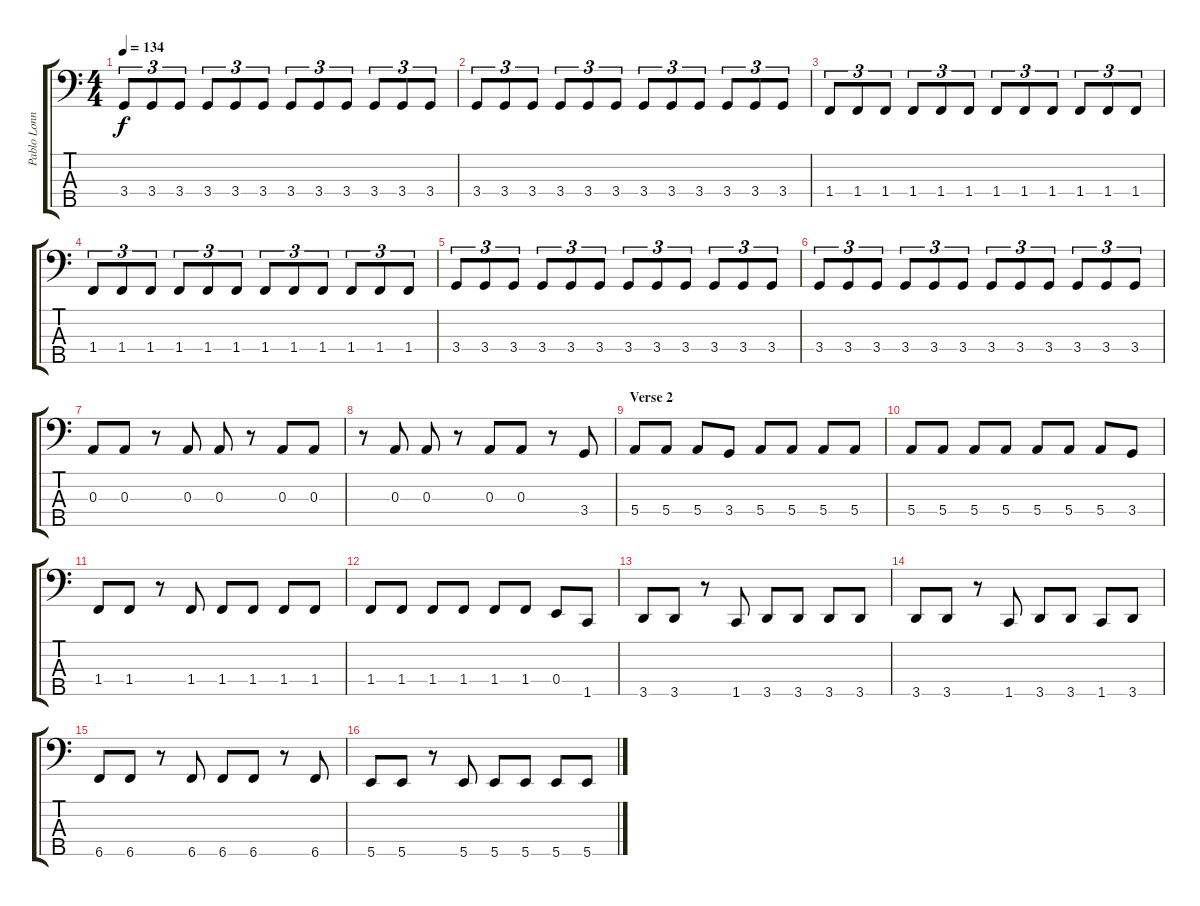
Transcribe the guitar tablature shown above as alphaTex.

\track ("Pablo Lonngi" "Pablo Lonn") {instrument electricbassfinger}
\staff {score tabs}
\tuning (G2 D2 A1 E1 B0) {hide}
\ts (4 4)
\tempo 134
\clef f4
\ks c
3.4.8{tu (3 2) dy f} 3.4.8{tu (3 2)} 3.4.8{tu (3 2)} 3.4.8{tu (3 2)} 3.4.8{tu (3 2)} 3.4.8{tu (3 2)} 3.4.8{tu (3 2)} 3.4.8{tu (3 2)} 3.4.8{tu (3 2)} 3.4.8{tu (3 2)} 3.4.8{tu (3 2)} 3.4.8{tu (3 2)} |
3.4.8{tu (3 2)} 3.4.8{tu (3 2)} 3.4.8{tu (3 2)} 3.4.8{tu (3 2)} 3.4.8{tu (3 2)} 3.4.8{tu (3 2)} 3.4.8{tu (3 2)} 3.4.8{tu (3 2)} 3.4.8{tu (3 2)} 3.4.8{tu (3 2)} 3.4.8{tu (3 2)} 3.4.8{tu (3 2)} |
1.4.8{tu (3 2)} 1.4.8{tu (3 2)} 1.4.8{tu (3 2)} 1.4.8{tu (3 2)} 1.4.8{tu (3 2)} 1.4.8{tu (3 2)} 1.4.8{tu (3 2)} 1.4.8{tu (3 2)} 1.4.8{tu (3 2)} 1.4.8{tu (3 2)} 1.4.8{tu (3 2)} 1.4.8{tu (3 2)} |
1.4.8{tu (3 2)} 1.4.8{tu (3 2)} 1.4.8{tu (3 2)} 1.4.8{tu (3 2)} 1.4.8{tu (3 2)} 1.4.8{tu (3 2)} 1.4.8{tu (3 2)} 1.4.8{tu (3 2)} 1.4.8{tu (3 2)} 1.4.8{tu (3 2)} 1.4.8{tu (3 2)} 1.4.8{tu (3 2)} |
3.4.8{tu (3 2)} 3.4.8{tu (3 2)} 3.4.8{tu (3 2)} 3.4.8{tu (3 2)} 3.4.8{tu (3 2)} 3.4.8{tu (3 2)} 3.4.8{tu (3 2)} 3.4.8{tu (3 2)} 3.4.8{tu (3 2)} 3.4.8{tu (3 2)} 3.4.8{tu (3 2)} 3.4.8{tu (3 2)} |
3.4.8{tu (3 2)} 3.4.8{tu (3 2)} 3.4.8{tu (3 2)} 3.4.8{tu (3 2)} 3.4.8{tu (3 2)} 3.4.8{tu (3 2)} 3.4.8{tu (3 2)} 3.4.8{tu (3 2)} 3.4.8{tu (3 2)} 3.4.8{tu (3 2)} 3.4.8{tu (3 2)} 3.4.8{tu (3 2)} |
0.3.8 0.3.8 r.8 0.3.8 0.3.8 r.8 0.3.8 0.3.8 |
r.8 0.3.8 0.3.8 r.8 0.3.8 0.3.8 r.8 3.4.8 |
\section ("" "Verse 2")
5.4.8 5.4.8 5.4.8 3.4.8 5.4.8 5.4.8 5.4.8 5.4.8 |
5.4.8 5.4.8 5.4.8 5.4.8 5.4.8 5.4.8 5.4.8 3.4.8 |
1.4.8 1.4.8 r.8 1.4.8 1.4.8 1.4.8 1.4.8 1.4.8 |
1.4.8 1.4.8 1.4.8 1.4.8 1.4.8 1.4.8 0.4.8 1.5.8 |
3.5.8 3.5.8 r.8 1.5.8 3.5.8 3.5.8 3.5.8 3.5.8 |
3.5.8 3.5.8 r.8 1.5.8 3.5.8 3.5.8 1.5.8 3.5.8 |
6.5.8 6.5.8 r.8 6.5.8 6.5.8 6.5.8 r.8 6.5.8 |
5.5.8 5.5.8 r.8 5.5.8 5.5.8 5.5.8 5.5.8 5.5.8
